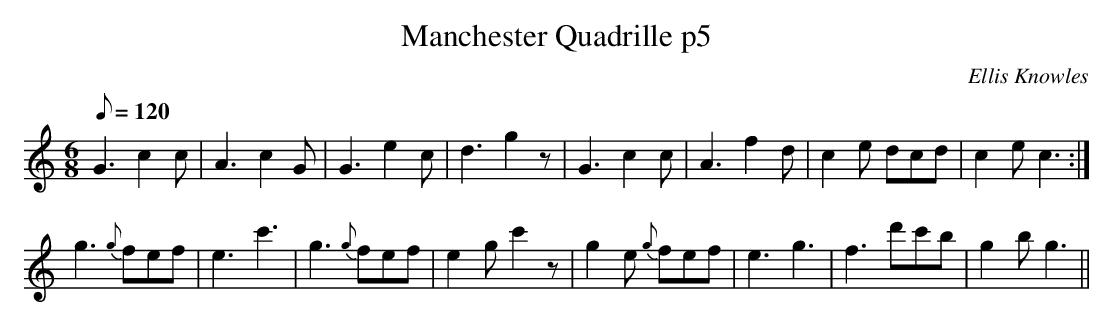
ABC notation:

X:1
T:Manchester Quadrille p5
O:Ellis Knowles
M:6/8
L:1/8
Q:120
K:C
G3 c2 c | A3 c2 G | G3 e2 c | d3 g2 z | G3 c2 c | A3 f2 d | c2 e dcd | c2 e
c3 :|!
g3 {g}fef | e3 c'3 | g3 {g}fef | e2 g c'2 z | g2 e {g}fef | e3 g3 | f3 d'c'b
| g2 b g3 ||
